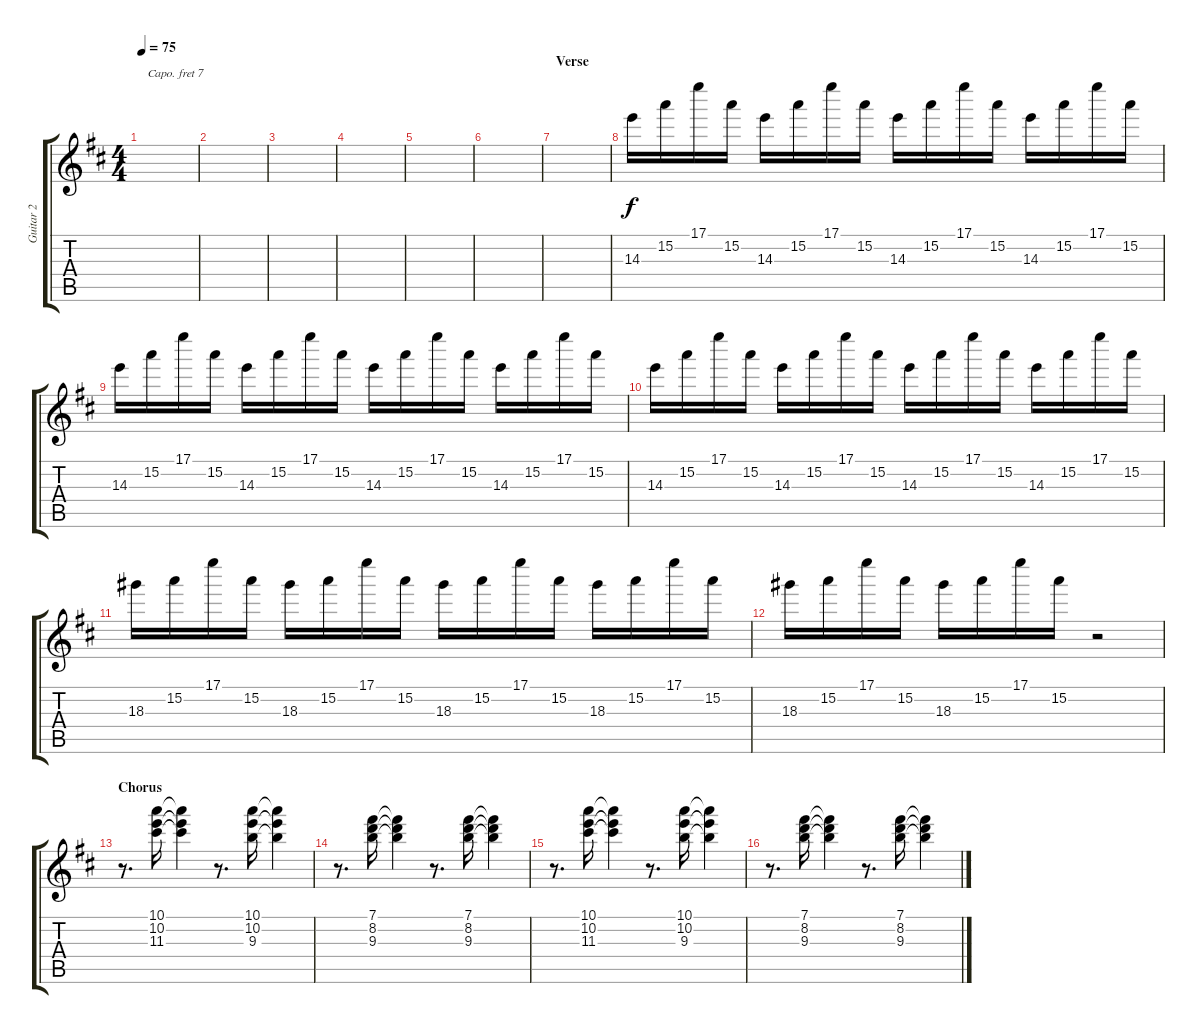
\track ("Guitar 2" "Guitar 2") {instrument electricguitarjazz}
\staff {score tabs}
\capo 7
\tuning (E4 B3 G3 D3 A2 E2) {hide}
\ts (4 4)
\tempo 75
\clef g2
\ks d
|
|
|
|
|
|
\section ("" "Verse")
|
14.3.16 15.2.16 17.1.16 15.2.16 14.3.16 15.2.16 17.1.16 15.2.16 14.3.16 15.2.16 17.1.16 15.2.16 14.3.16 15.2.16 17.1.16 15.2.16 |
14.3.16 15.2.16 17.1.16 15.2.16 14.3.16 15.2.16 17.1.16 15.2.16 14.3.16 15.2.16 17.1.16 15.2.16 14.3.16 15.2.16 17.1.16 15.2.16 |
14.3.16 15.2.16 17.1.16 15.2.16 14.3.16 15.2.16 17.1.16 15.2.16 14.3.16 15.2.16 17.1.16 15.2.16 14.3.16 15.2.16 17.1.16 15.2.16 |
18.3.16 15.2.16 17.1.16 15.2.16 18.3.16 15.2.16 17.1.16 15.2.16 18.3.16 15.2.16 17.1.16 15.2.16 18.3.16 15.2.16 17.1.16 15.2.16 |
18.3.16 15.2.16 17.1.16 15.2.16 18.3.16 15.2.16 17.1.16 15.2.16 r.2 |
\section ("" "Chorus")
r.8{d} (10.1 10.2 11.3).16 (10.1{t} 10.2{t} 11.3{t}).4 r.8{d} (10.1 10.2 9.3).16 (10.1{t} 10.2{t} 9.3{t}).4 |
r.8{d} (7.1 8.2 9.3).16 (7.1{t} 8.2{t} 9.3{t}).4 r.8{d} (7.1 8.2 9.3).16 (7.1{t} 8.2{t} 9.3{t}).4 |
r.8{d} (10.1 10.2 11.3).16 (10.1{t} 10.2{t} 11.3{t}).4 r.8{d} (10.1 10.2 9.3).16 (10.1{t} 10.2{t} 9.3{t}).4 |
r.8{d} (7.1 8.2 9.3).16 (7.1{t} 8.2{t} 9.3{t}).4 r.8{d} (7.1 8.2 9.3).16 (7.1{t} 8.2{t} 9.3{t}).4
